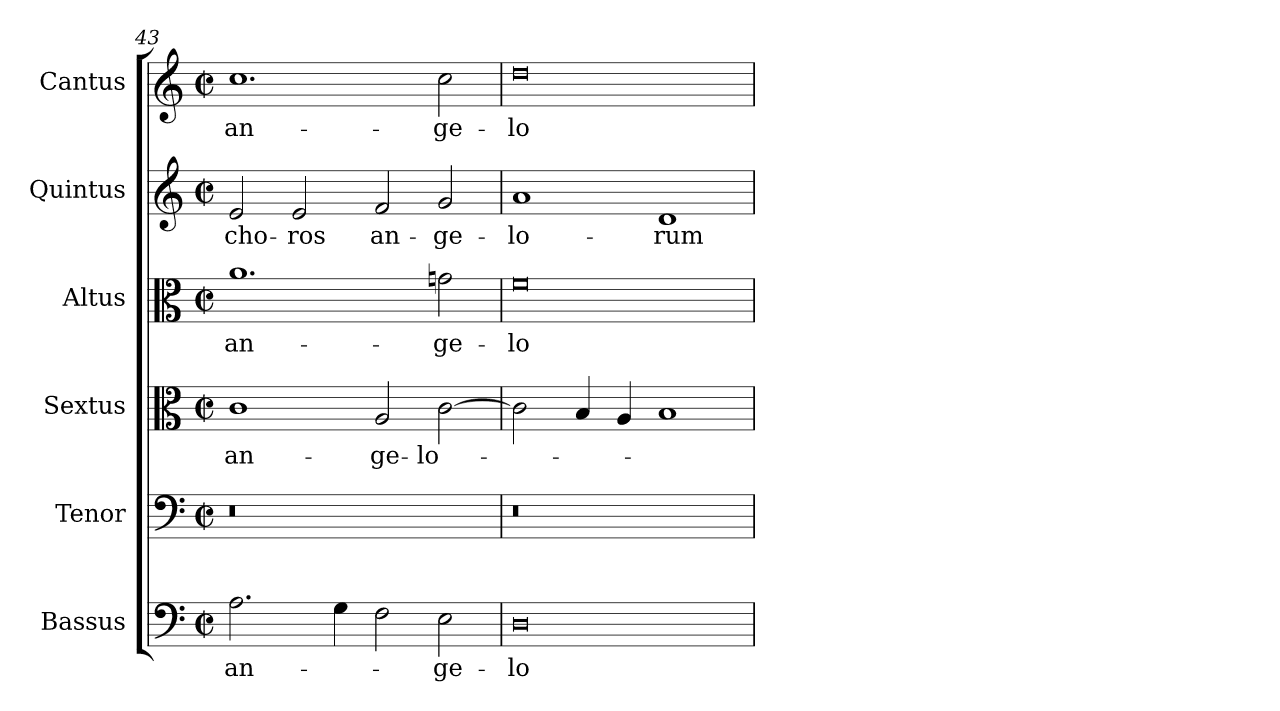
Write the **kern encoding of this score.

**kern	**text	**kern	**kern	**text	**kern	**text	**kern	**text	**kern	**text
*part6	*part6	*part5	*part4	*part4	*part3	*part3	*part2	*part2	*part1	*part1
*staff6	*staff6	*staff5	*staff4	*staff4	*staff3	*staff3	*staff2	*staff2	*staff1	*staff1
*I"Bassus	*	*I"Tenor	*I"Sextus	*	*I"Altus	*	*I"Quintus	*	*I"Cantus	*
*I'Bassus	*	*I'Tenor	*I'Sextus	*	*I'Altus	*	*I'Quintus	*	*I'Cantus	*
*clefF4	*	*clefF4	*clefC3	*	*clefC3	*	*clefG2	*	*clefG2	*
*M2/2	*	*M2/2	*M2/2	*	*M2/2	*	*M2/2	*	*M2/2	*
*met(c|)	*	*met(c|)	*met(c|)	*	*met(c|)	*	*met(c|)	*	*met(c|)	*
=43	=43	=43	=43	=43	=43	=43	=43	=43	=43	=43
!	!LO:LY:b:cj	!	!	!LO:LY:b:cj	!	!LO:LY:b:cj	!	!LO:LY:b:cj	!	!LO:LY:b:cj
2.A\	an-	0r	1c	an-	1.a	an-	2e/	cho-	1.cc	an-
!	!	!	!	!	!	!	!	!LO:LY:b:cj	!	!
.	.	.	.	.	.	.	2e/	-ros	.	.
4G\	.	.	.	.	.	.	.	.	.	.
!	!	!	!	!LO:LY:b:cj	!	!	!	!LO:LY:b:cj	!	!
2F\	.	.	2A/	-ge-	.	.	2f/	an-	.	.
!	!LO:LY:b:cj	!	!	!LO:LY:b:cj	!	!LO:LY:b:cj	!	!LO:LY:b:cj	!	!LO:LY:b:cj
2E\	-ge-	.	[>2c\	-lo-	2gn\	-ge-	2g/	-ge-	2cc\	-ge-
=44	=44	=44	=44	=44	=44	=44	=44	=44	=44	=44
!	!LO:LY:b:cj	!	!	!	!	!LO:LY:b:cj	!	!LO:LY:b:cj	!	!LO:LY:b:cj
0D	-lo-	0r	2c\]	.	0f	-lo-	1a	-lo-	0dd	-lo-
.	.	.	4B/	.	.	.	.	.	.	.
.	.	.	4A/	.	.	.	.	.	.	.
!	!	!	!	!	!	!	!	!LO:LY:b:cj	!	!
.	.	.	1B	.	.	.	1d	-rum	.	.
=	=	=	=	=	=	=	=	=	=	=
*-	*-	*-	*-	*-	*-	*-	*-	*-	*-	*-
